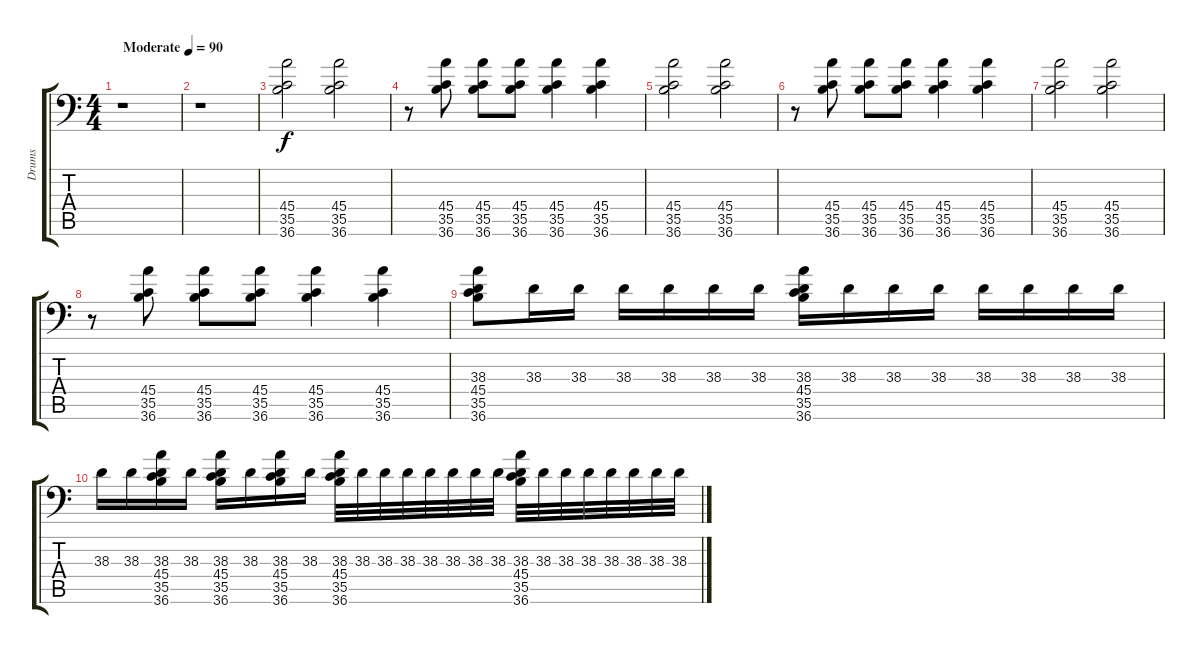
\track ("Drums" "Drums") {instrument acousticgrandpiano}
\staff {score tabs}
\tuning (C-1 C-1 C-1 C-1 C-1 C-1) {hide}
\ts (4 4)
\tempo (90 "Moderate")
\clef f4
\ks c
r.1{dy f instrument acousticgrandpiano} |
r.1 |
(45.4 35.5 36.6).2 (45.4 35.5 36.6).2 |
r.8 (45.4 35.5 36.6).8 (45.4 35.5 36.6).8 (45.4 35.5 36.6).8 (45.4 35.5 36.6).4 (45.4 35.5 36.6).4 |
(45.4 35.5 36.6).2 (45.4 35.5 36.6).2 |
r.8 (45.4 35.5 36.6).8 (45.4 35.5 36.6).8 (45.4 35.5 36.6).8 (45.4 35.5 36.6).4 (45.4 35.5 36.6).4 |
(45.4 35.5 36.6).2 (45.4 35.5 36.6).2 |
r.8 (45.4 35.5 36.6).8 (45.4 35.5 36.6).8 (45.4 35.5 36.6).8 (45.4 35.5 36.6).4 (45.4 35.5 36.6).4 |
(38.3 45.4 35.5 36.6).8 38.3.16 38.3.16 38.3.16 38.3.16 38.3.16 38.3.16 (38.3 45.4 35.5 36.6).16 38.3.16 38.3.16 38.3.16 38.3.16 38.3.16 38.3.16 38.3.16 |
38.3.16 38.3.16 (38.3 45.4 35.5 36.6).16 38.3.16 (38.3 45.4 35.5 36.6).16 38.3.16 (38.3 45.4 35.5 36.6).16 38.3.16 (38.3 45.4 35.5 36.6).32 38.3.32 38.3.32 38.3.32 38.3.32 38.3.32 38.3.32 38.3.32 (38.3 45.4 35.5 36.6).32 38.3.32 38.3.32 38.3.32 38.3.32 38.3.32 38.3.32 38.3.32
